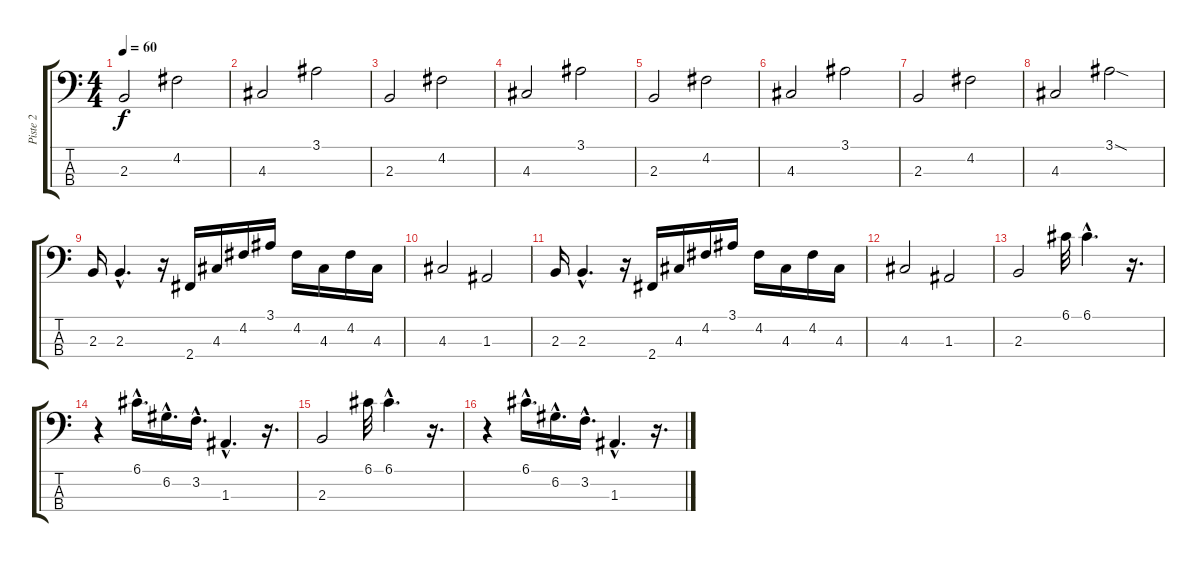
\track ("Piste 2" "Piste 2") {instrument electricbassfinger}
\staff {score tabs}
\tuning (G2 D2 A1 E1) {hide}
\ts (4 4)
\tempo 60
\clef f4
\ks c
2.3.2{dy f balance 11 instrument electricbassfinger} 4.2.2 |
4.3.2 3.1.2 |
2.3.2 4.2.2 |
4.3.2 3.1.2 |
2.3.2 4.2.2 |
4.3.2 3.1.2 |
2.3.2 4.2.2 |
4.3.2 3.1{sod}.2 |
2.3.16 2.3{hac}.4{d} r.16 2.4.16 4.3.16 4.2.16 3.1.16 4.2.16 4.3.16 4.2.16 4.3.16 |
4.3.2 1.3.2 |
2.3.16 2.3{hac}.4{d} r.16 2.4.16 4.3.16 4.2.16 3.1.16 4.2.16 4.3.16 4.2.16 4.3.16 |
4.3.2 1.3.2 |
2.3.2 6.1.32 6.1{hac}.4{d} r.16{d} |
r.4 6.1{hac}.16{d} 6.2{hac}.16{d} 3.2{hac}.16{d} 1.3{hac}.4{d} r.16{d} |
2.3.2 6.1.32 6.1{hac}.4{d} r.16{d} |
r.4 6.1{hac}.16{d} 6.2{hac}.16{d} 3.2{hac}.16{d} 1.3{hac}.4{d} r.16{d}
